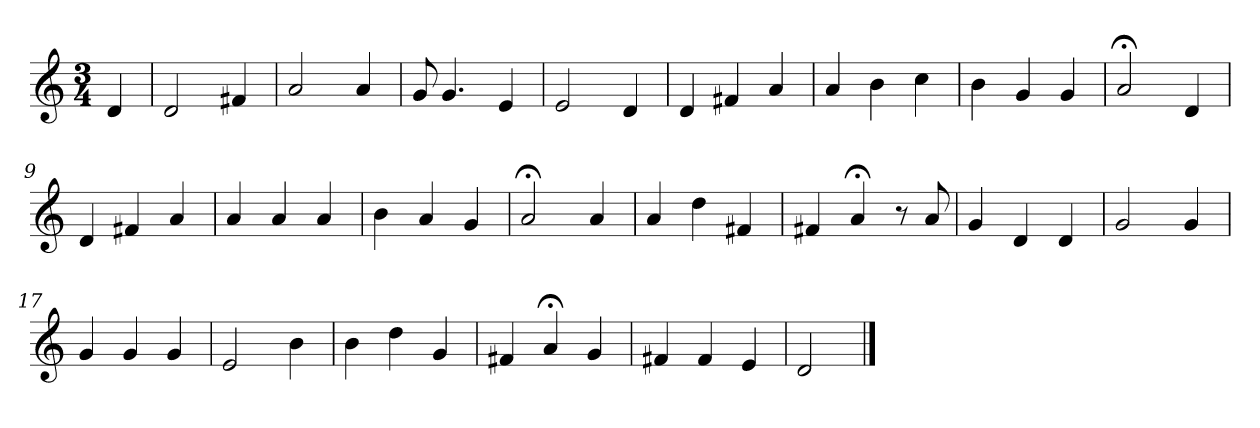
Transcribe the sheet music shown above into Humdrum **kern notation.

**kern
*part1
*staff1
*M3/4
=
4d
=1
2d
4f#X
=2
2a
4a
=3
8g
4.g
4e
=4
2e
4d
=5
4d
4f#X
4a
=6
4a
4b
4cc
=7
4b
4g
4g
=8
2a;<
4d
=9
4d
4f#X
4a
=10
4a
4a
4a
=11
4b
4a
4g
=12
2a;<
4a
=13
4a
4dd
4f#X
=14
4f#X
4a;<
8r
8a
=15
4g
4d
4d
=16
2g
4g
=17
4g
4g
4g
=18
2e
4b
=19
4b
4dd
4g
=20
4f#X
4a;<
4g
=21
4f#X
4f#
4e
=22
2d
==
*-
